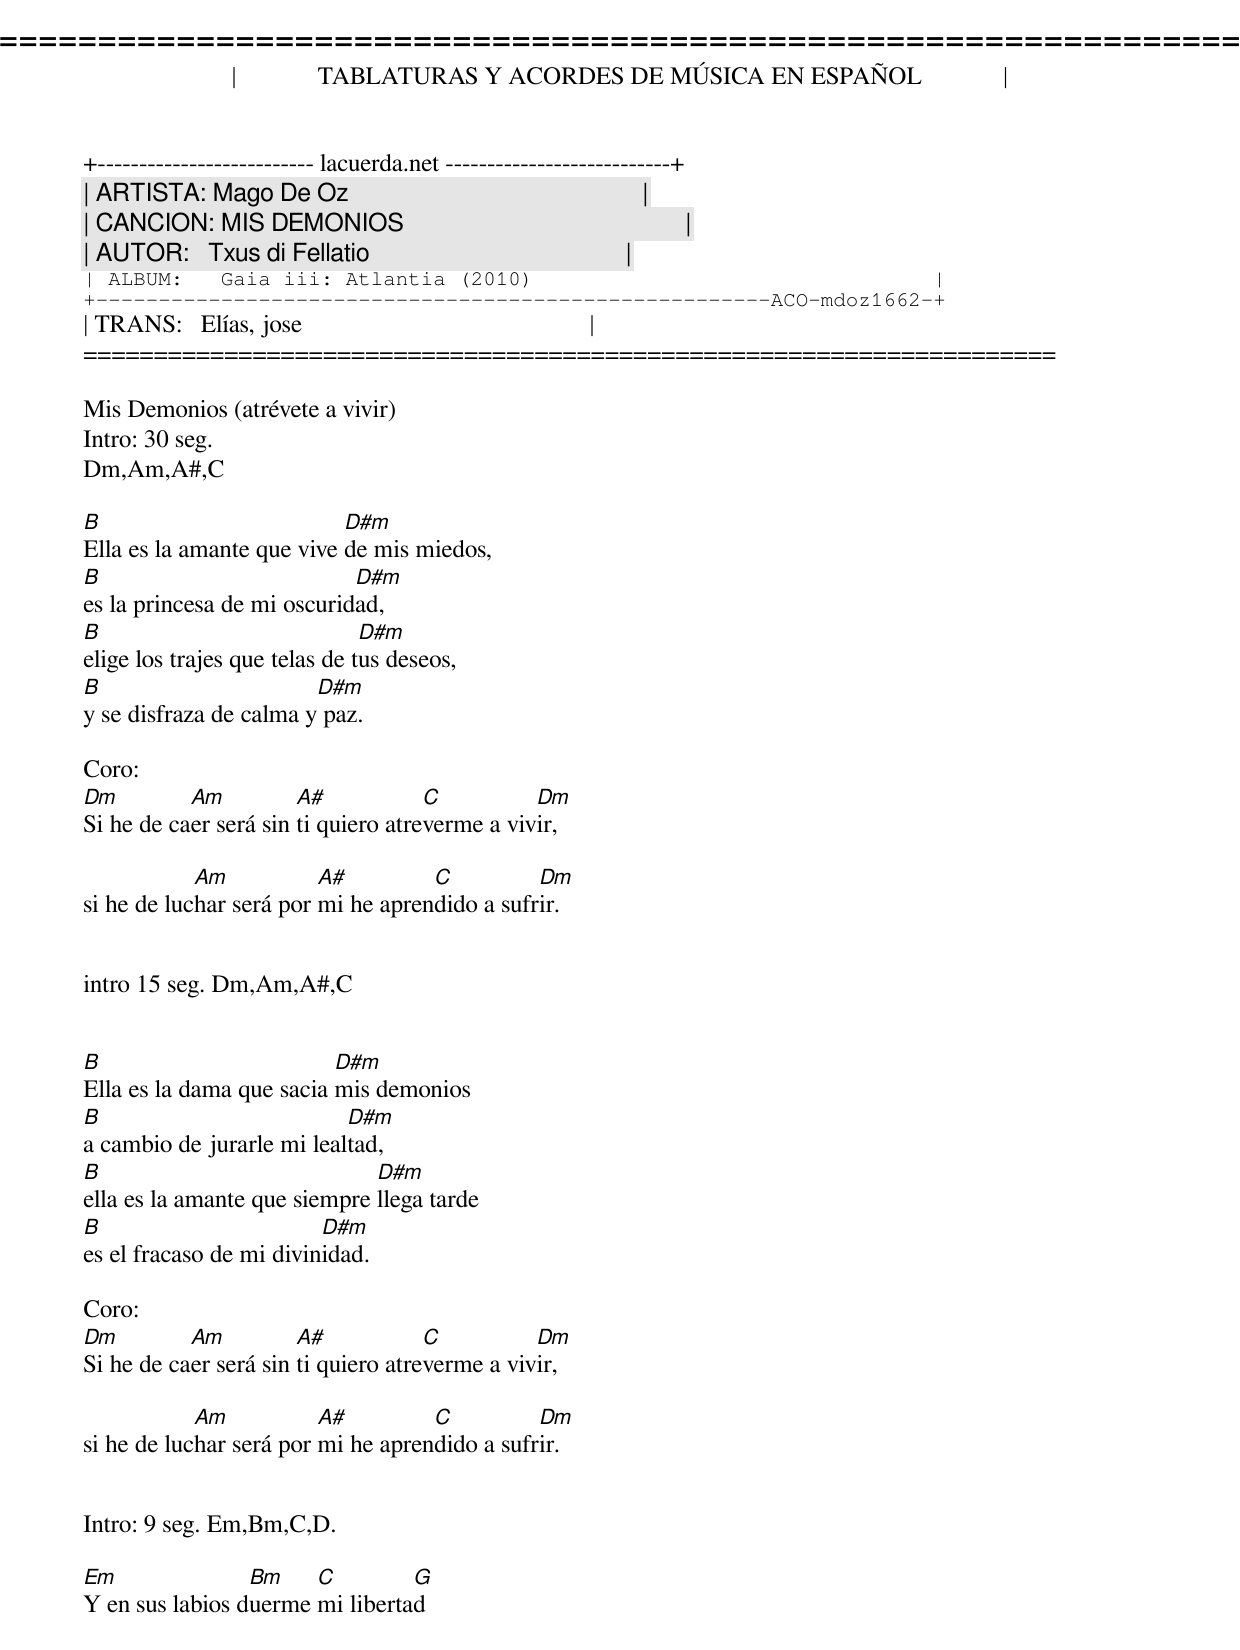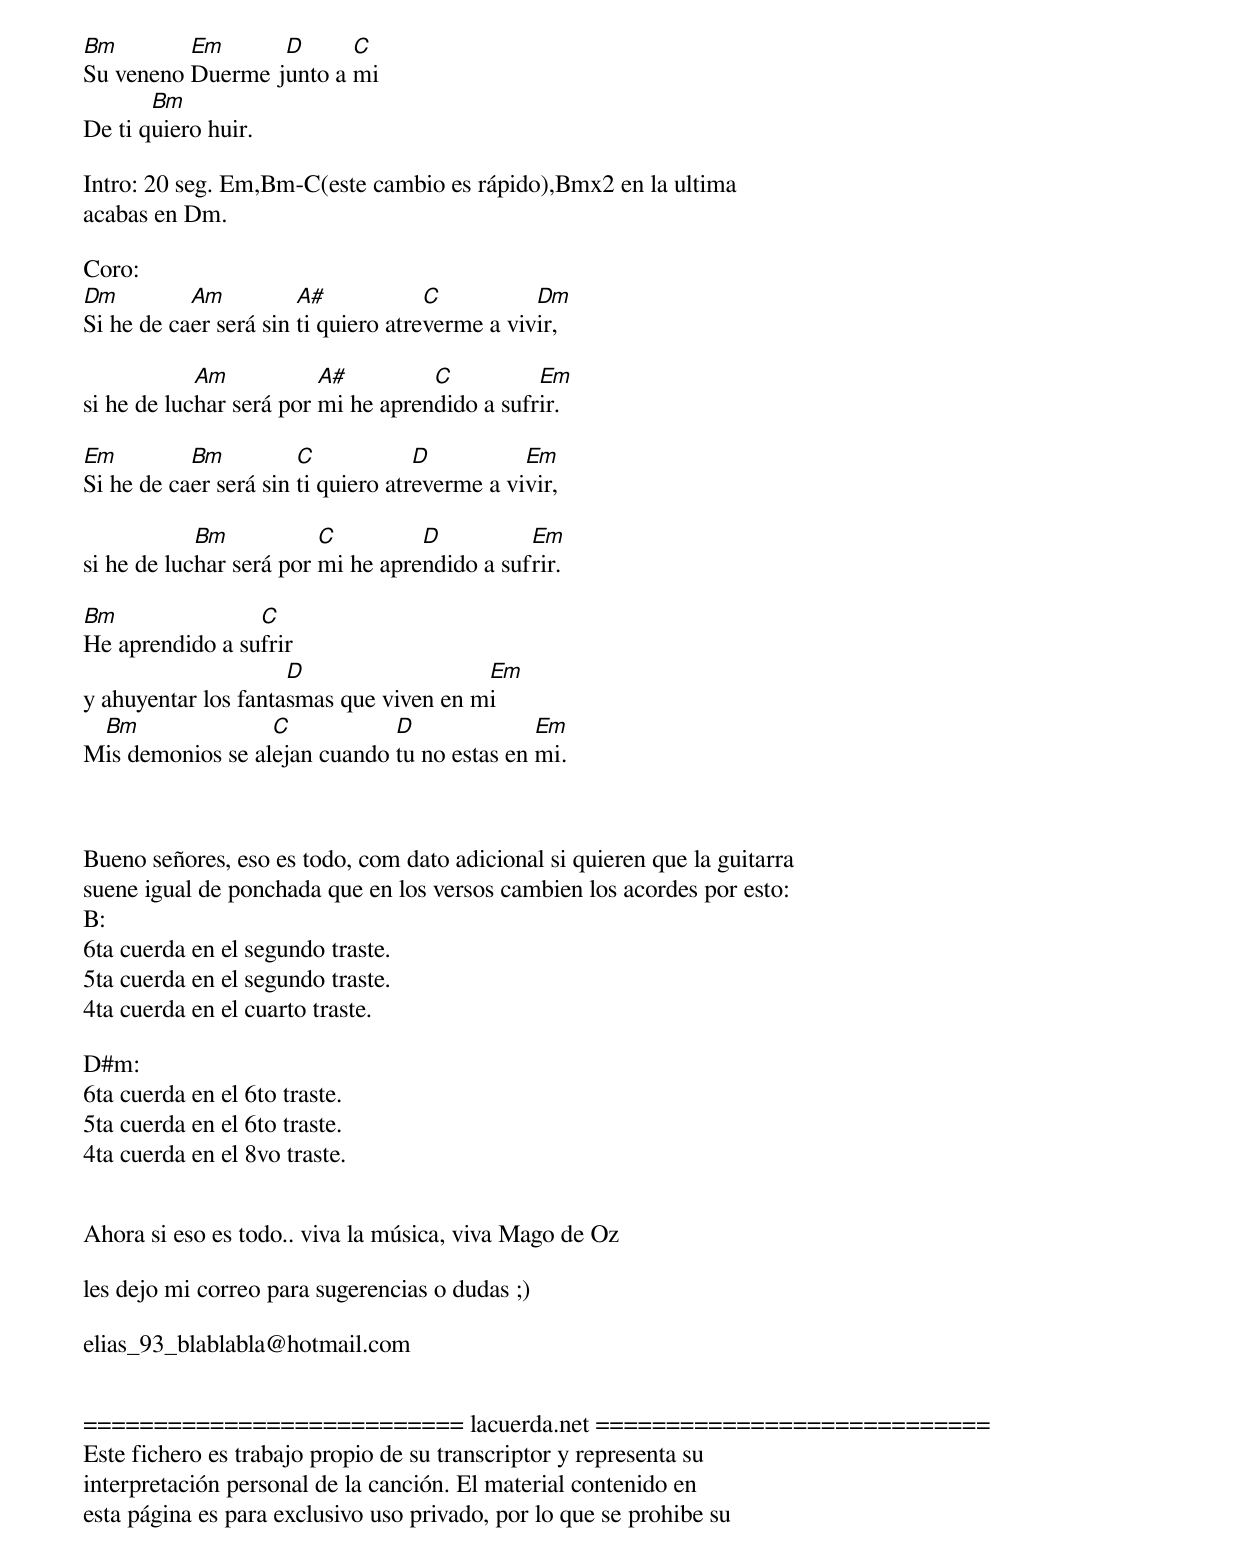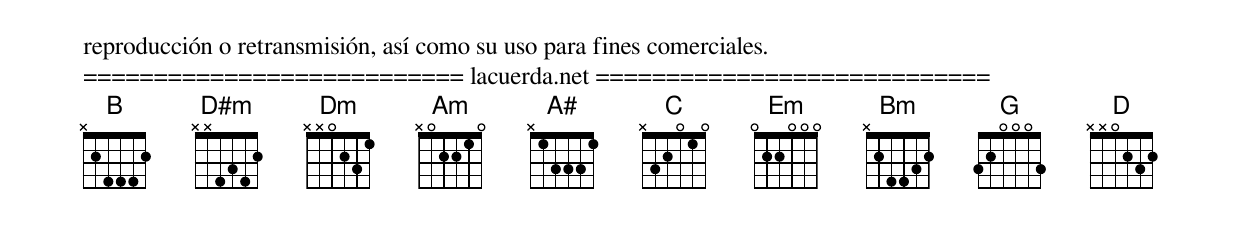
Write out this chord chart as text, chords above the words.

=====================================================================
|             TABLATURAS Y ACORDES DE MÚSICA EN ESPAÑOL             |
+-------------------------- lacuerda.net ---------------------------+
| ARTISTA: Mago De Oz                                               |
| CANCION: MIS DEMONIOS                                             |
| AUTOR:   Txus di Fellatio                                         |
| ALBUM:   Gaia iii: Atlantia (2010)                                |
+------------------------------------------------------ACO-mdoz1662-+
| TRANS:   Elías, jose                                              |
=====================================================================

Mis Demonios (atrévete a vivir)
Intro: 30 seg.
Dm,Am,A#,C

B                          D#m
Ella es la amante que vive de mis miedos,
B                           D#m
es la princesa de mi oscuridad,
B                              D#m
elige los trajes que telas de tus deseos,
B                       D#m
y se disfraza de calma y paz.

Coro:
Dm         Am          A#            C          Dm
Si he de caer será sin ti quiero atreverme a vivir,

            Am           A#         C          Dm
si he de luchar será por mi he aprendido a sufrir.


intro 15 seg. Dm,Am,A#,C


B                         D#m
Ella es la dama que sacia mis demonios
B                          D#m
a cambio de jurarle mi lealtad,
B                             D#m
ella es la amante que siempre llega tarde
B                        D#m
es el fracaso de mi divinidad.

Coro:
Dm         Am          A#            C          Dm
Si he de caer será sin ti quiero atreverme a vivir,

            Am           A#         C          Dm
si he de luchar será por mi he aprendido a sufrir.


Intro: 9 seg. Em,Bm,C,D.

Em               Bm    C         G
Y en sus labios duerme mi libertad
Bm        Em      D      C
Su veneno Duerme junto a mi
       Bm
De ti quiero huir.

Intro: 20 seg. Em,Bm-C(este cambio es rápido),Bmx2 en la ultima
acabas en Dm.

Coro:
Dm         Am          A#            C          Dm
Si he de caer será sin ti quiero atreverme a vivir,

            Am           A#         C          Em
si he de luchar será por mi he aprendido a sufrir.

Em         Bm          C            D          Em
Si he de caer será sin ti quiero atreverme a vivir,

            Bm           C         D          Em
si he de luchar será por mi he aprendido a sufrir.

Bm               C
He aprendido a sufrir
                     D                  Em
y ahuyentar los fantasmas que viven en mi
 Bm               C           D              Em
Mis demonios se alejan cuando tu no estas en mi.



Bueno señores, eso es todo, com dato adicional si quieren que la guitarra
suene igual de ponchada que en los versos cambien los acordes por esto:
B:
6ta cuerda en el segundo traste.
5ta cuerda en el segundo traste.
4ta cuerda en el cuarto traste.

D#m:
6ta cuerda en el 6to traste.
5ta cuerda en el 6to traste.
4ta cuerda en el 8vo traste.


Ahora si eso es todo.. viva la música, viva Mago de Oz

les dejo mi correo para sugerencias o dudas ;)

elias_93_blablabla@hotmail.com


=========================== lacuerda.net ============================
Este fichero es trabajo propio de su transcriptor y representa su
interpretación personal de la canción. El material contenido en
esta página es para exclusivo uso privado, por lo que se prohibe su
reproducción o retransmisión, así como su uso para fines comerciales.
=========================== lacuerda.net ============================
